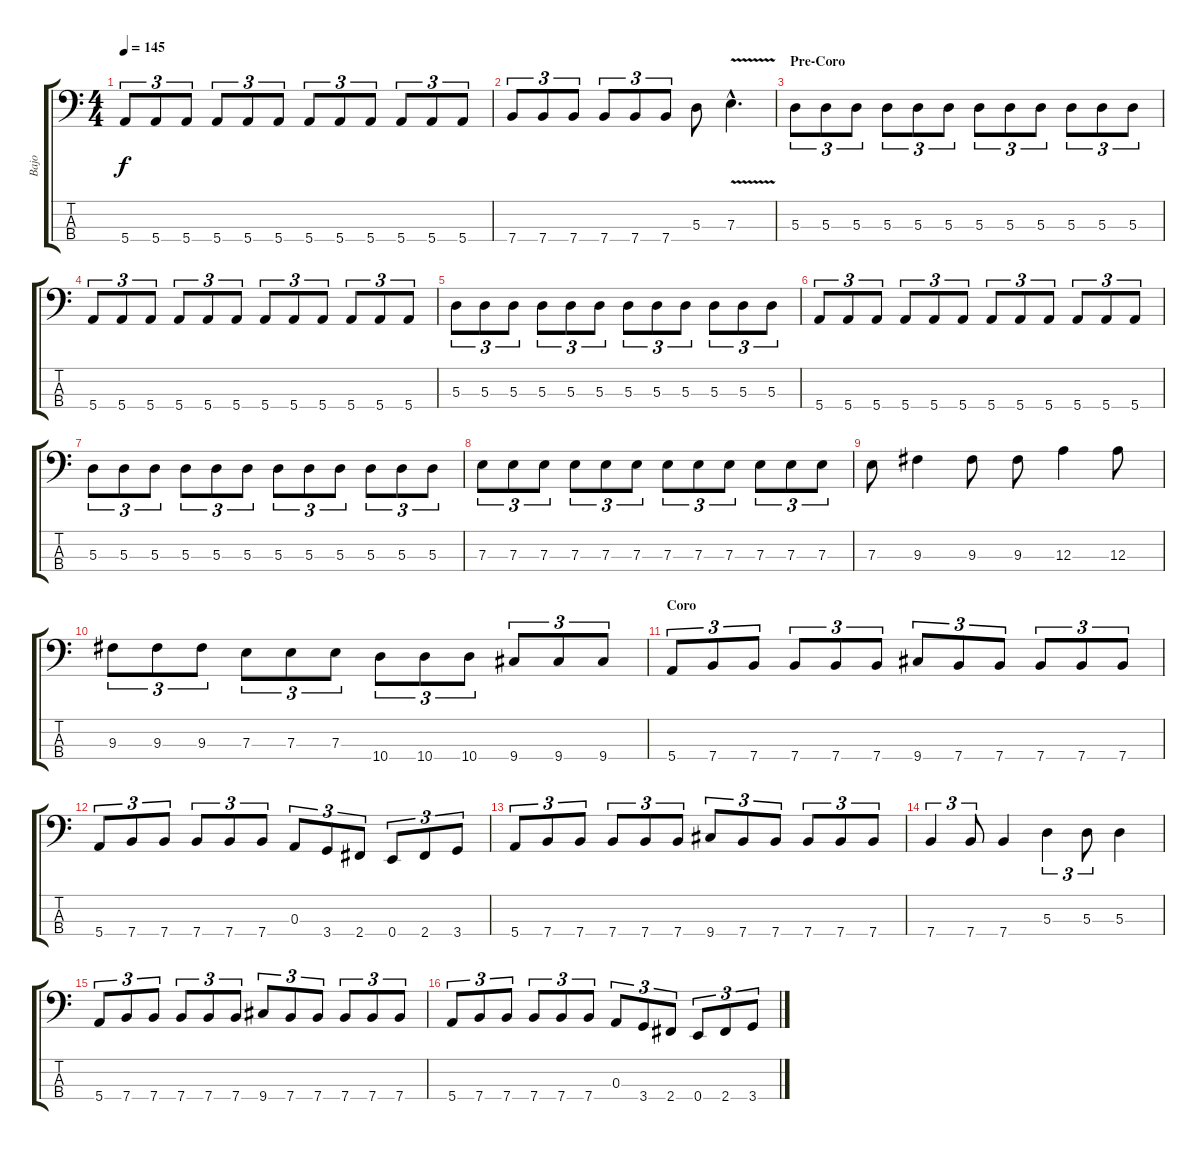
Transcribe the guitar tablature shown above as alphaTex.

\track ("Bajo" "Bajo") {instrument electricbassfinger}
\staff {score tabs}
\tuning (G2 D2 A1 E1) {hide}
\ts (4 4)
\tempo 145
\clef f4
\ks c
5.4.8{tu (3 2) dy f} 5.4.8{tu (3 2)} 5.4.8{tu (3 2)} 5.4.8{tu (3 2)} 5.4.8{tu (3 2)} 5.4.8{tu (3 2)} 5.4.8{tu (3 2)} 5.4.8{tu (3 2)} 5.4.8{tu (3 2)} 5.4.8{tu (3 2)} 5.4.8{tu (3 2)} 5.4.8{tu (3 2)} |
7.4.8{tu (3 2)} 7.4.8{tu (3 2)} 7.4.8{tu (3 2)} 7.4.8{tu (3 2)} 7.4.8{tu (3 2)} 7.4.8{tu (3 2)} 5.3.8 7.3{v hac}.4{d} |
\section ("" "Pre-Coro")
5.3.8{tu (3 2)} 5.3.8{tu (3 2)} 5.3.8{tu (3 2)} 5.3.8{tu (3 2)} 5.3.8{tu (3 2)} 5.3.8{tu (3 2)} 5.3.8{tu (3 2)} 5.3.8{tu (3 2)} 5.3.8{tu (3 2)} 5.3.8{tu (3 2)} 5.3.8{tu (3 2)} 5.3.8{tu (3 2)} |
5.4.8{tu (3 2)} 5.4.8{tu (3 2)} 5.4.8{tu (3 2)} 5.4.8{tu (3 2)} 5.4.8{tu (3 2)} 5.4.8{tu (3 2)} 5.4.8{tu (3 2)} 5.4.8{tu (3 2)} 5.4.8{tu (3 2)} 5.4.8{tu (3 2)} 5.4.8{tu (3 2)} 5.4.8{tu (3 2)} |
5.3.8{tu (3 2)} 5.3.8{tu (3 2)} 5.3.8{tu (3 2)} 5.3.8{tu (3 2)} 5.3.8{tu (3 2)} 5.3.8{tu (3 2)} 5.3.8{tu (3 2)} 5.3.8{tu (3 2)} 5.3.8{tu (3 2)} 5.3.8{tu (3 2)} 5.3.8{tu (3 2)} 5.3.8{tu (3 2)} |
5.4.8{tu (3 2)} 5.4.8{tu (3 2)} 5.4.8{tu (3 2)} 5.4.8{tu (3 2)} 5.4.8{tu (3 2)} 5.4.8{tu (3 2)} 5.4.8{tu (3 2)} 5.4.8{tu (3 2)} 5.4.8{tu (3 2)} 5.4.8{tu (3 2)} 5.4.8{tu (3 2)} 5.4.8{tu (3 2)} |
5.3.8{tu (3 2)} 5.3.8{tu (3 2)} 5.3.8{tu (3 2)} 5.3.8{tu (3 2)} 5.3.8{tu (3 2)} 5.3.8{tu (3 2)} 5.3.8{tu (3 2)} 5.3.8{tu (3 2)} 5.3.8{tu (3 2)} 5.3.8{tu (3 2)} 5.3.8{tu (3 2)} 5.3.8{tu (3 2)} |
7.3.8{tu (3 2)} 7.3.8{tu (3 2)} 7.3.8{tu (3 2)} 7.3.8{tu (3 2)} 7.3.8{tu (3 2)} 7.3.8{tu (3 2)} 7.3.8{tu (3 2)} 7.3.8{tu (3 2)} 7.3.8{tu (3 2)} 7.3.8{tu (3 2)} 7.3.8{tu (3 2)} 7.3.8{tu (3 2)} |
7.3.8 9.3.4 9.3.8 9.3.8 12.3.4 12.3.8 |
9.3.8{tu (3 2)} 9.3.8{tu (3 2)} 9.3.8{tu (3 2)} 7.3.8{tu (3 2)} 7.3.8{tu (3 2)} 7.3.8{tu (3 2)} 10.4.8{tu (3 2)} 10.4.8{tu (3 2)} 10.4.8{tu (3 2)} 9.4.8{tu (3 2)} 9.4.8{tu (3 2)} 9.4.8{tu (3 2)} |
\section ("" "Coro")
5.4.8{tu (3 2)} 7.4.8{tu (3 2)} 7.4.8{tu (3 2)} 7.4.8{tu (3 2)} 7.4.8{tu (3 2)} 7.4.8{tu (3 2)} 9.4.8{tu (3 2)} 7.4.8{tu (3 2)} 7.4.8{tu (3 2)} 7.4.8{tu (3 2)} 7.4.8{tu (3 2)} 7.4.8{tu (3 2)} |
5.4.8{tu (3 2)} 7.4.8{tu (3 2)} 7.4.8{tu (3 2)} 7.4.8{tu (3 2)} 7.4.8{tu (3 2)} 7.4.8{tu (3 2)} 0.3.8{tu (3 2)} 3.4.8{tu (3 2)} 2.4.8{tu (3 2)} 0.4.8{tu (3 2)} 2.4.8{tu (3 2)} 3.4.8{tu (3 2)} |
5.4.8{tu (3 2)} 7.4.8{tu (3 2)} 7.4.8{tu (3 2)} 7.4.8{tu (3 2)} 7.4.8{tu (3 2)} 7.4.8{tu (3 2)} 9.4.8{tu (3 2)} 7.4.8{tu (3 2)} 7.4.8{tu (3 2)} 7.4.8{tu (3 2)} 7.4.8{tu (3 2)} 7.4.8{tu (3 2)} |
7.4.4{tu (3 2)} 7.4.8{tu (3 2)} 7.4.4 5.3.4{tu (3 2)} 5.3.8{tu (3 2)} 5.3.4 |
5.4.8{tu (3 2)} 7.4.8{tu (3 2)} 7.4.8{tu (3 2)} 7.4.8{tu (3 2)} 7.4.8{tu (3 2)} 7.4.8{tu (3 2)} 9.4.8{tu (3 2)} 7.4.8{tu (3 2)} 7.4.8{tu (3 2)} 7.4.8{tu (3 2)} 7.4.8{tu (3 2)} 7.4.8{tu (3 2)} |
5.4.8{tu (3 2)} 7.4.8{tu (3 2)} 7.4.8{tu (3 2)} 7.4.8{tu (3 2)} 7.4.8{tu (3 2)} 7.4.8{tu (3 2)} 0.3.8{tu (3 2)} 3.4.8{tu (3 2)} 2.4.8{tu (3 2)} 0.4.8{tu (3 2)} 2.4.8{tu (3 2)} 3.4.8{tu (3 2)}
